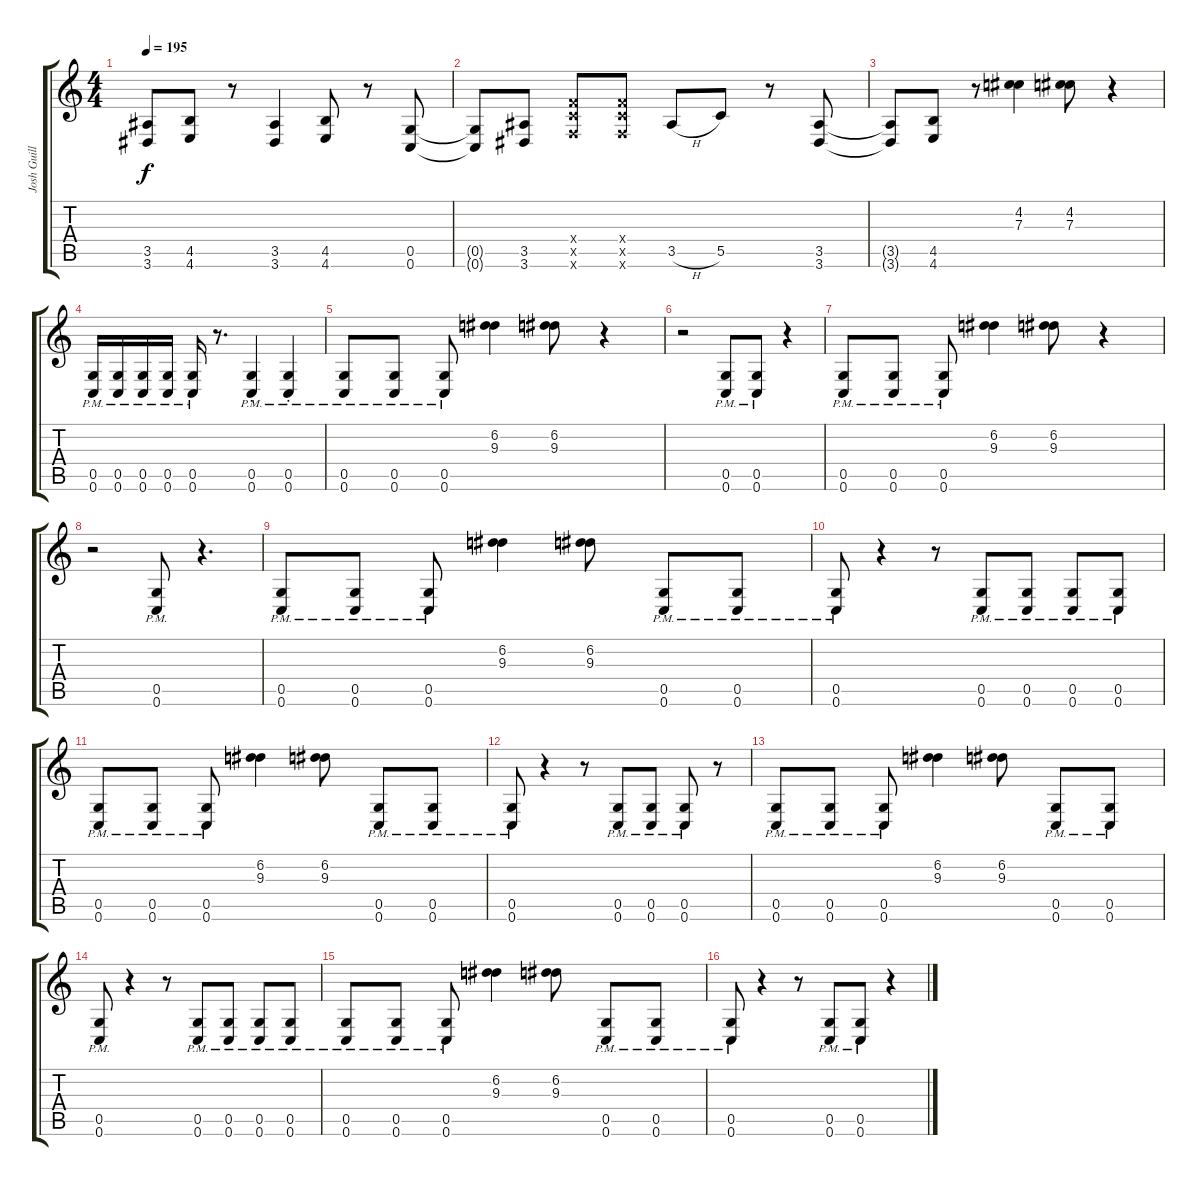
\track ("Josh Guillaume" "Josh Guill") {instrument overdrivenguitar}
\staff {score tabs}
\tuning (D4 A3 F3 C3 G2 C2) {hide}
\ts (4 4)
\tempo 195
\clef g2
\ks c
(3.5{t} 3.6{t}).8{dy f} (4.5 4.6).8 r.8 (3.5 3.6).4 (4.5 4.6).8 r.8 (0.5 0.6).8 |
(0.5{t} 0.6{t}).8 (3.5 3.6).8 (5.4{x} 5.5{x} 5.6{x}).8 (5.4{x} 5.5{x} 5.6{x}).8 3.5{h}.8 5.5.8 r.8 (3.5 3.6).8 |
(3.5{t} 3.6{t}).8 (4.5 4.6).8 r.8 (4.2 7.3).4 (4.2 7.3).8 r.4 |
(0.5{pm} 0.6{pm}).16 (0.5{pm} 0.6{pm}).16 (0.5{pm} 0.6{pm}).16 (0.5{pm} 0.6{pm}).16 (0.5{pm} 0.6{pm}).16 r.8{d} (0.5{pm st} 0.6{pm st}).4 (0.5{pm st} 0.6{pm st}).4 |
(0.5{pm} 0.6{pm}).8 (0.5{pm} 0.6{pm}).8 (0.5{pm} 0.6{pm}).8 (6.2 9.3).4 (6.2 9.3).8 r.4 |
r.2 (0.5{pm} 0.6{pm}).8 (0.5{pm} 0.6{pm}).8 r.4 |
(0.5{pm} 0.6{pm}).8 (0.5{pm} 0.6{pm}).8 (0.5{pm} 0.6{pm}).8 (6.2 9.3).4 (6.2 9.3).8 r.4 |
r.2 (0.5{pm} 0.6{pm}).8 r.4{d} |
(0.5{pm} 0.6{pm}).8{balance 8} (0.5{pm} 0.6{pm}).8 (0.5{pm} 0.6{pm}).8 (6.2 9.3).4 (6.2 9.3).8 (0.5{pm} 0.6{pm}).8 (0.5{pm} 0.6{pm}).8 |
(0.5{pm} 0.6{pm}).8 r.4 r.8 (0.5{pm} 0.6{pm}).8 (0.5{pm} 0.6{pm}).8 (0.5{pm} 0.6{pm}).8 (0.5{pm} 0.6{pm}).8 |
(0.5{pm} 0.6{pm}).8 (0.5{pm} 0.6{pm}).8 (0.5{pm} 0.6{pm}).8 (6.2 9.3).4 (6.2 9.3).8 (0.5{pm} 0.6{pm}).8 (0.5{pm} 0.6{pm}).8 |
(0.5{pm} 0.6{pm}).8 r.4 r.8 (0.5{pm} 0.6{pm}).8 (0.5{pm} 0.6{pm}).8 (0.5{pm} 0.6{pm}).8 r.8 |
(0.5{pm} 0.6{pm}).8 (0.5{pm} 0.6{pm}).8 (0.5{pm} 0.6{pm}).8 (6.2 9.3).4 (6.2 9.3).8 (0.5{pm} 0.6{pm}).8 (0.5{pm} 0.6{pm}).8 |
(0.5{pm} 0.6{pm}).8 r.4 r.8 (0.5{pm} 0.6{pm}).8 (0.5{pm} 0.6{pm}).8 (0.5{pm} 0.6{pm}).8 (0.5{pm} 0.6{pm}).8 |
(0.5{pm} 0.6{pm}).8 (0.5{pm} 0.6{pm}).8 (0.5{pm} 0.6{pm}).8 (6.2 9.3).4 (6.2 9.3).8 (0.5{pm} 0.6{pm}).8 (0.5{pm} 0.6{pm}).8 |
(0.5{pm} 0.6{pm}).8 r.4 r.8 (0.5{pm} 0.6{pm}).8 (0.5{pm} 0.6{pm}).8 r.4
